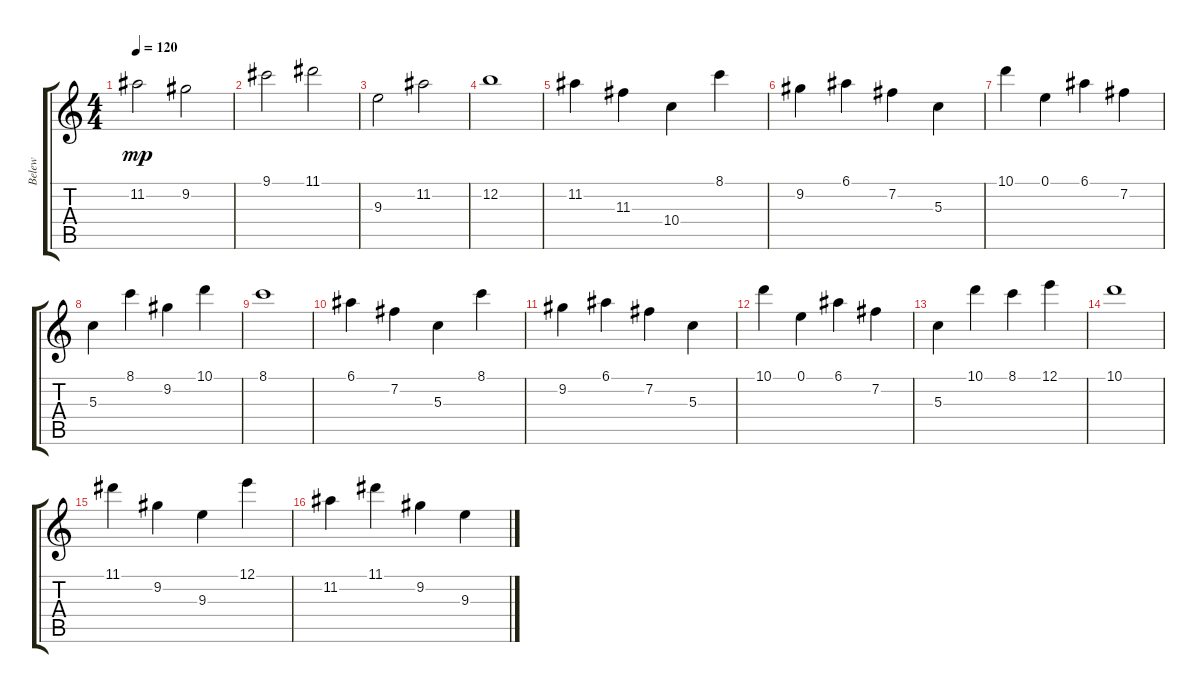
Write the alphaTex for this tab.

\track ("Belew" "Belew") {instrument acousticguitarnylon}
\staff {score tabs}
\tuning (E4 B3 G3 D3 A2 E2) {hide}
\ts (4 4)
\tempo 120
\clef g2
\ks c
11.2.2{dy mp} 9.2.2 |
9.1.2 11.1.2 |
9.3.2 11.2.2 |
12.2.1 |
11.2.4 11.3.4 10.4.4 8.1.4 |
9.2.4 6.1.4 7.2.4 5.3.4 |
10.1.4 0.1.4 6.1.4 7.2.4 |
5.3.4 8.1.4 9.2.4 10.1.4 |
8.1.1 |
6.1.4 7.2.4 5.3.4 8.1.4 |
9.2.4 6.1.4 7.2.4 5.3.4 |
10.1.4 0.1.4 6.1.4 7.2.4 |
5.3.4 10.1.4 8.1.4 12.1.4 |
10.1.1 |
11.1.4 9.2.4 9.3.4 12.1.4 |
11.2.4 11.1.4 9.2.4 9.3.4
